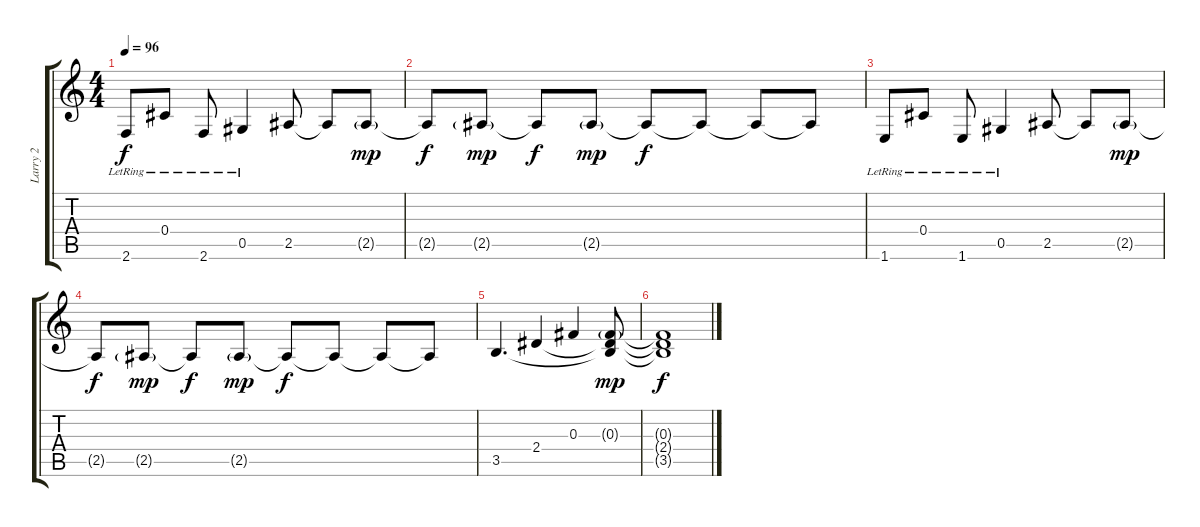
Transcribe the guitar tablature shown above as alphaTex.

\track ("Larry 2" "Larry 2") {instrument electricguitarjazz}
\staff {score tabs}
\tuning (Eb4 Bb3 Gb3 Db3 Ab2 Eb2) {hide}
\ts (4 4)
\tempo 96
\clef g2
\ks c
2.6{lr}.8{dy f} 0.4{lr}.8 2.6{lr}.8 0.5{lr}.4 2.5.8 2.5{t}.8 2.5{g}.8{dy mp} |
2.5{t}.8{dy f} 2.5{g}.8{dy mp} 2.5{t}.8{dy f} 2.5{g}.8{dy mp} 2.5{t}.8{dy f} 2.5{t}.8 2.5{t}.8 2.5{t}.8 |
1.6{lr}.8 0.4{lr}.8 1.6{lr}.8 0.5{lr}.4 2.5.8 2.5{t}.8 2.5{g}.8{dy mp} |
2.5{t}.8{dy f} 2.5{g}.8{dy mp} 2.5{t}.8{dy f} 2.5{g}.8{dy mp} 2.5{t}.8{dy f} 2.5{t}.8 2.5{t}.8 2.5{t}.8 |
3.5.4{d} 2.4.4 0.3.4 (0.3{g} 2.4{t} 3.5{t}).8{dy mp} |
(0.3{t} 2.4{t} 3.5{t}).1{dy f}
